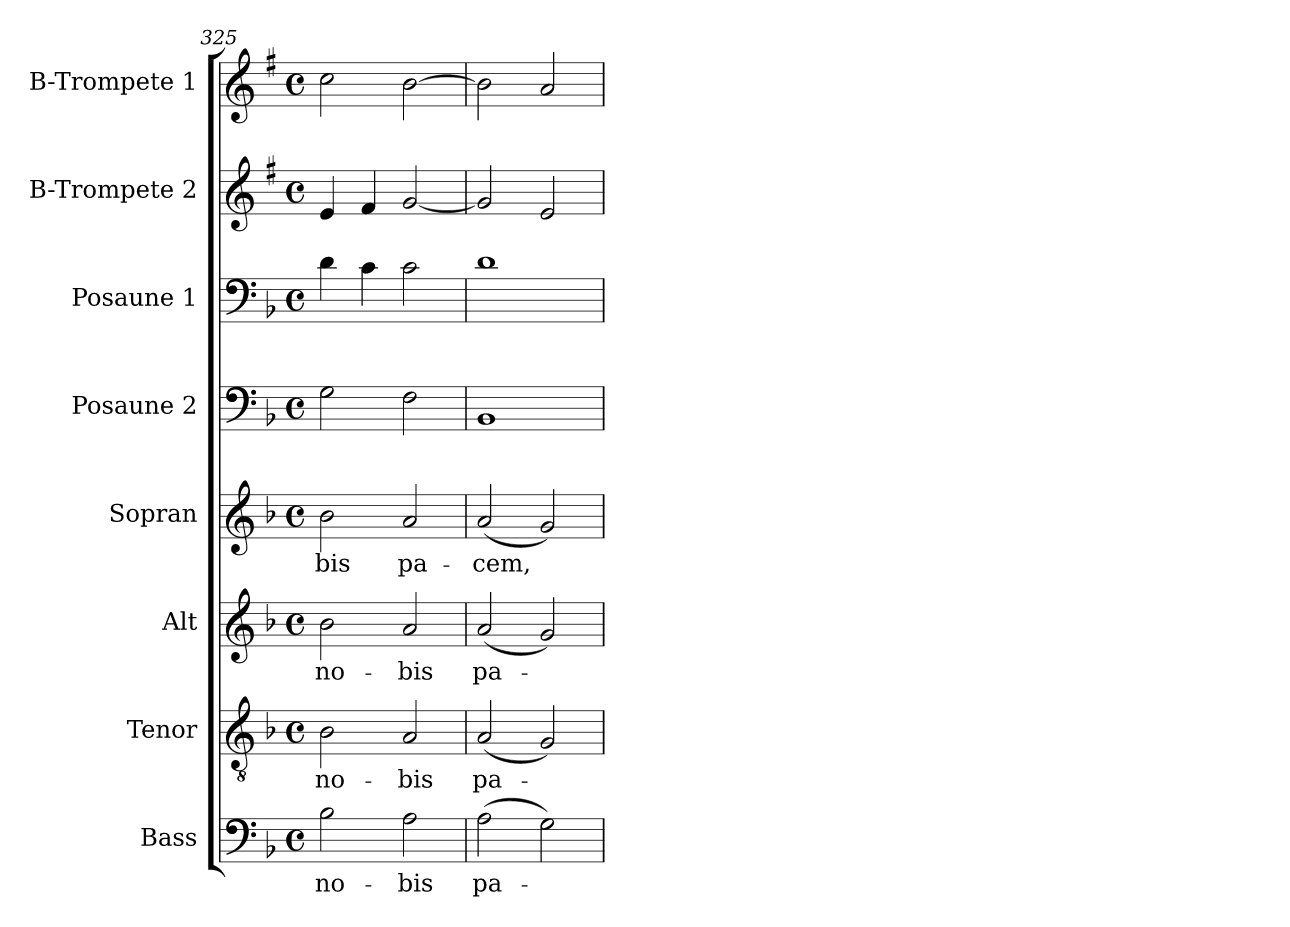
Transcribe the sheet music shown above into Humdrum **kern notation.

**kern	**text	**kern	**text	**kern	**text	**kern	**text	**kern	**kern	**kern	**kern
*part8	*part8	*part7	*part7	*part6	*part6	*part5	*part5	*part4	*part3	*part2	*part1
*staff8	*staff8	*staff7	*staff7	*staff6	*staff6	*staff5	*staff5	*staff4	*staff3	*staff2	*staff1
*I"Bass	*	*I"Tenor	*	*I"Alt	*	*I"Sopran	*	*I"Posaune 2	*I"Posaune 1	*I"B-Trompete 2	*I"B-Trompete 1
*I'B.	*	*I'T.	*	*I'A.	*	*I'S.	*	*I'Pos. 2	*I'Pos. 1	*I'B Trp. 2	*I'B Trp. 1
*clefF4	*	*clefGv2	*	*clefG2	*	*clefG2	*	*clefF4	*clefF4	*clefG2	*clefG2
*	*	*	*	*	*	*	*	*	*	*ITrd1c2	*ITrd1c2
*k[b-]	*	*k[b-]	*	*k[b-]	*	*k[b-]	*	*k[b-]	*k[b-]	*k[b-]	*k[b-]
*F:	*	*F:	*	*F:	*	*F:	*	*F:	*F:	*F:	*F:
*M4/4	*	*M4/4	*	*M4/4	*	*M4/4	*	*M4/4	*M4/4	*M4/4	*M4/4
*met(c)	*	*met(c)	*	*met(c)	*	*met(c)	*	*met(c)	*met(c)	*met(c)	*met(c)
=325	=325	=325	=325	=325	=325	=325	=325	=325	=325	=325	=325
!	!LO:LY:b	!	!LO:LY:b	!	!LO:LY:b	!	!LO:LY:b	!	!	!	!
2B-\	no-	2B-\	no-	2b-\	no-	2b-\	-bis	2G\	4d\	4d/	2b-\
.	.	.	.	.	.	.	.	.	4c\	4e/	.
!	!LO:LY:b	!	!LO:LY:b	!	!LO:LY:b	!	!LO:LY:b	!	!	!	!
2A\	-bis	2A/	-bis	2a/	-bis	2a/	pa-	2F\	2c\	[2f/	[2a\
=326	=326	=326	=326	=326	=326	=326	=326	=326	=326	=326	=326
!	!LO:LY:b	!	!LO:LY:b	!	!LO:LY:b	!	!LO:LY:b	!	!	!	!
(>2A\	pa-	(<2A/	pa-	(<2a/	pa-	(<2a/	-cem,	1BB-	1d	2f/]	2a\]
2G\)	.	2G/)	.	2g/)	.	2g/)	.	.	.	2d/	2g/
=	=	=	=	=	=	=	=	=	=	=	=
*-	*-	*-	*-	*-	*-	*-	*-	*-	*-	*-	*-
